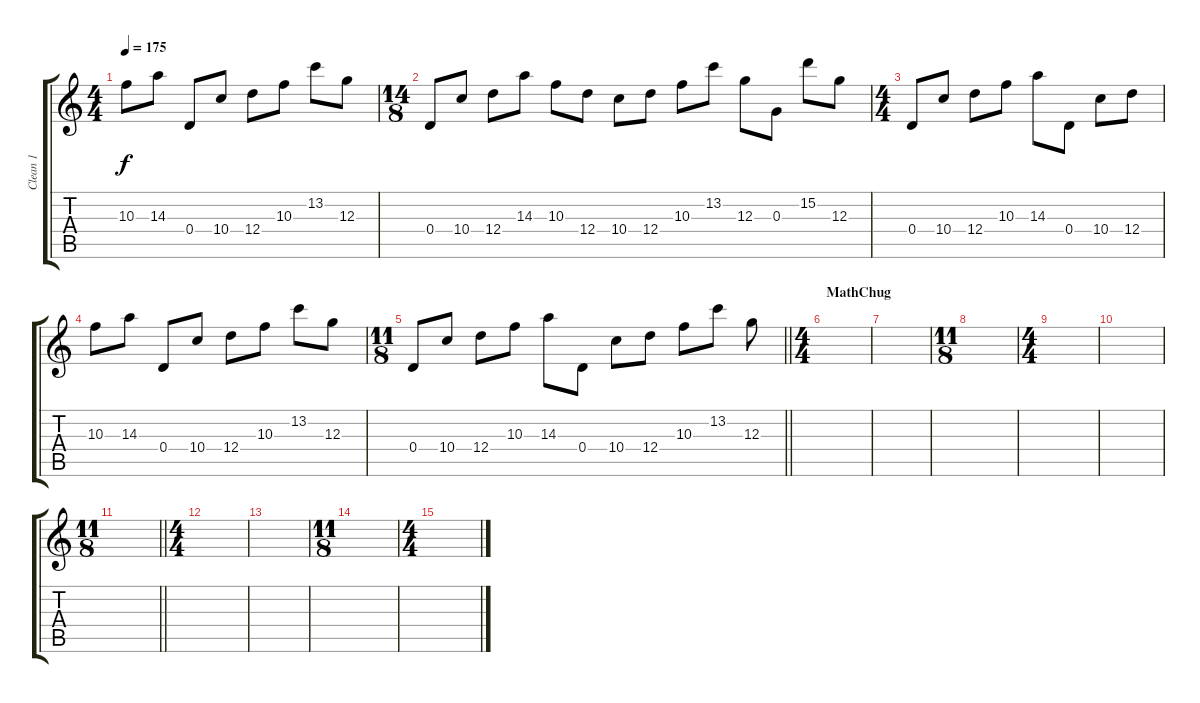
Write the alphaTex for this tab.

\track ("Clean 1" "Clean 1") {instrument electricguitarjazz}
\staff {score tabs}
\tuning (E4 B3 G3 D3 A2 D2) {hide}
\ts (4 4)
\tempo 175
\clef g2
\ks c
10.3.8{dy f} 14.3.8 0.4.8 10.4.8 12.4.8 10.3.8 13.2.8 12.3.8 |
\ts (14 8)
0.4.8 10.4.8 12.4.8 14.3.8 10.3.8 12.4.8 10.4.8 12.4.8 10.3.8 13.2.8 12.3.8 0.3.8 15.2.8 12.3.8 |
\ts (4 4)
0.4.8 10.4.8 12.4.8 10.3.8 14.3.8 0.4.8 10.4.8 12.4.8 |
10.3.8 14.3.8 0.4.8 10.4.8 12.4.8 10.3.8 13.2.8 12.3.8 |
\ts (11 8)
\barLineRight lightlight
0.4.8 10.4.8 12.4.8 10.3.8 14.3.8 0.4.8 10.4.8 12.4.8 10.3.8 13.2.8 12.3.8 |
\ts (4 4)
\section ("" "MathChug")
|
|
\ts (11 8)
|
\ts (4 4)
|
|
\ts (11 8)
\barLineRight lightlight
|
\ts (4 4)
|
|
\ts (11 8)
|
\ts (4 4)
